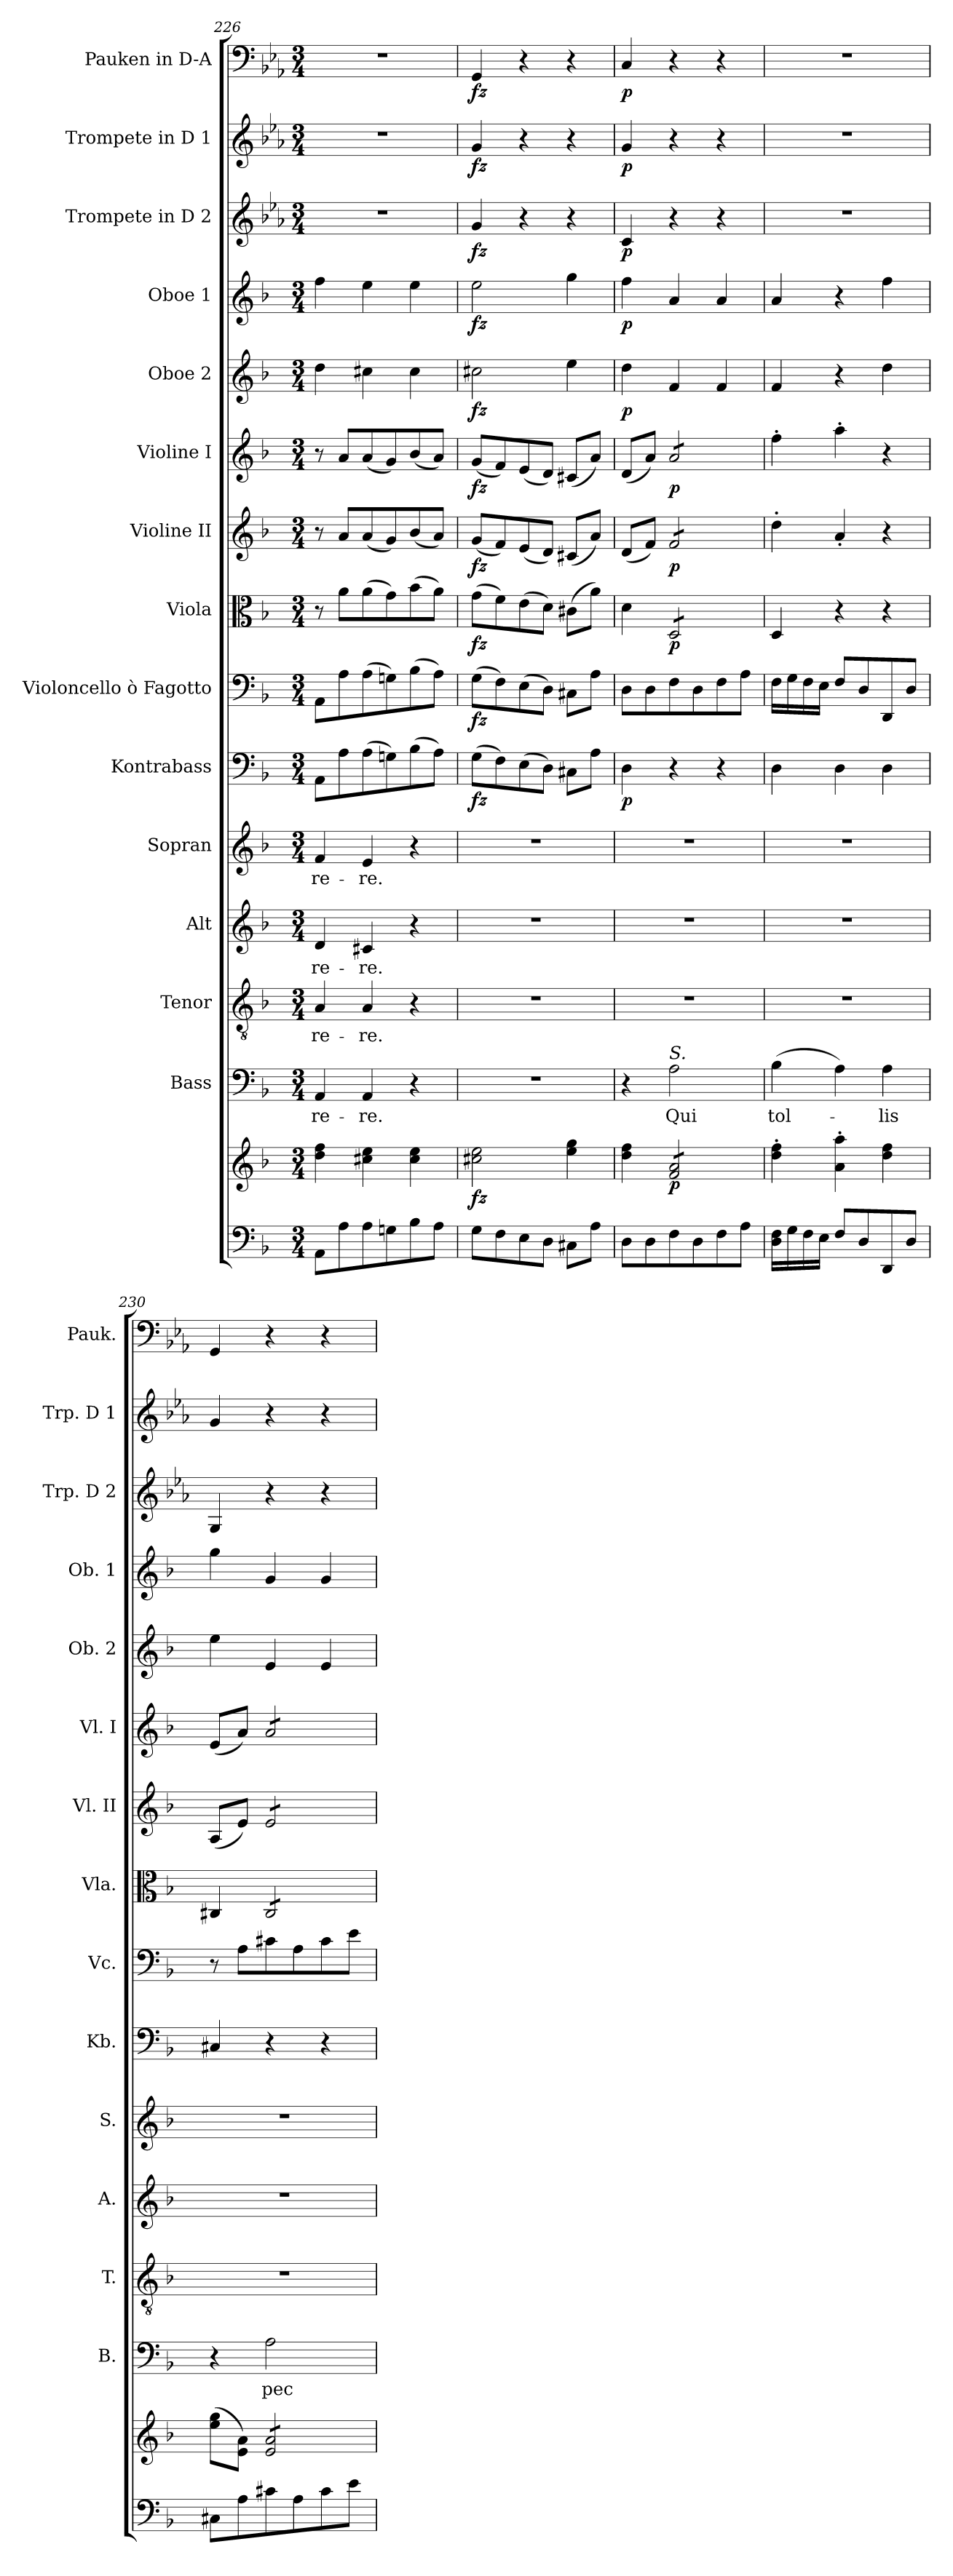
**kern	**kern	**dynam	**kern	**text	**kern	**text	**kern	**text	**kern	**text	**kern	**dynam	**kern	**dynam	**kern	**dynam	**kern	**dynam	**kern	**dynam	**kern	**dynam	**kern	**dynam	**kern	**dynam	**kern	**dynam	**kern	**dynam
*part15	*part15	*part15	*part14	*part14	*part13	*part13	*part12	*part12	*part11	*part11	*part10	*part10	*part9	*part9	*part8	*part8	*part7	*part7	*part6	*part6	*part5	*part5	*part4	*part4	*part3	*part3	*part2	*part2	*part1	*part1
*staff16	*staff15	*staff15/16	*staff14	*staff14	*staff13	*staff13	*staff12	*staff12	*staff11	*staff11	*staff10	*staff10	*staff9	*staff9	*staff8	*staff8	*staff7	*staff7	*staff6	*staff6	*staff5	*staff5	*staff4	*staff4	*staff3	*staff3	*staff2	*staff2	*staff1	*staff1
*	*	*	*I"Bass	*	*I"Tenor	*	*I"Alt	*	*I"Sopran	*	*I"Kontrabass	*	*I"Violoncello ò Fagotto	*	*I"Viola	*	*I"Violine II	*	*I"Violine I	*	*I"Oboe 2	*	*I"Oboe 1	*	*I"Trompete in D 2	*	*I"Trompete in D 1	*	*I"Pauken in D-A	*
*	*	*	*I'B.	*	*I'T.	*	*I'A.	*	*I'S.	*	*I'Kb.	*	*I'Vc.	*	*I'Vla.	*	*I'Vl. II	*	*I'Vl. I	*	*I'Ob. 2	*	*I'Ob. 1	*	*I'Trp. D 2	*	*I'Trp. D 1	*	*I'Pauk.	*
*clefF4	*clefG2	*	*clefF4	*	*clefGv2	*	*clefG2	*	*clefG2	*	*clefF4	*	*clefF4	*	*clefC3	*	*clefG2	*	*clefG2	*	*clefG2	*	*clefG2	*	*clefG2	*	*clefG2	*	*clefF4	*
*	*	*	*	*	*	*	*	*	*	*	*ITrd7c12	*	*	*	*	*	*	*	*	*	*	*	*	*	*ITrd-1c-2	*	*ITrd-1c-2	*	*ITrd-1c-2	*
*k[b-]	*k[b-]	*	*k[b-]	*	*k[b-]	*	*k[b-]	*	*k[b-]	*	*k[b-]	*	*k[b-]	*	*k[b-]	*	*k[b-]	*	*k[b-]	*	*k[b-]	*	*k[b-]	*	*k[b-]	*	*k[b-]	*	*k[b-]	*
*F:	*F:	*	*F:	*	*F:	*	*F:	*	*F:	*	*F:	*	*F:	*	*F:	*	*F:	*	*F:	*	*F:	*	*F:	*	*F:	*	*F:	*	*F:	*
*M3/4	*M3/4	*	*M3/4	*	*M3/4	*	*M3/4	*	*M3/4	*	*M3/4	*	*M3/4	*	*M3/4	*	*M3/4	*	*M3/4	*	*M3/4	*	*M3/4	*	*M3/4	*	*M3/4	*	*M3/4	*
=226	=226	=226	=226	=226	=226	=226	=226	=226	=226	=226	=226	=226	=226	=226	=226	=226	=226	=226	=226	=226	=226	=226	=226	=226	=226	=226	=226	=226	=226	=226
!	!	!	!	!LO:LY:b	!	!LO:LY:b	!	!LO:LY:b	!	!LO:LY:b	!	!	!	!	!	!	!	!	!	!	!	!	!	!	!	!	!	!	!	!
8AA\L	4dd\ 4ff\	.	4AA/	-re-	4A/	-re-	4d/	-re-	4f/	-re-	8AAA\L	.	8AA\L	.	8r	.	8r	.	8r	.	4dd\	.	4ff\	.	2.r	.	2.r	.	2.r	.
8A\	.	.	.	.	.	.	.	.	.	.	8AA\	.	8A\	.	8a\L	.	8a/L	.	8a/L	.	.	.	.	.	.	.	.	.	.	.
!	!	!	!	!LO:LY:b	!	!LO:LY:b	!	!LO:LY:b	!	!LO:LY:b	!	!	!	!	!	!	!	!	!	!	!	!	!	!	!	!	!	!	!	!
8A\	4cc#X\ 4ee\	.	4AA/	-re.	4A/	-re.	4c#X/	-re.	4e/	-re.	(>8AA\	.	(>8A\	.	(>8a\	.	(<8a/	.	(<8a/	.	4cc#X\	.	4ee\	.	.	.	.	.	.	.
8Gn\	.	.	.	.	.	.	.	.	.	.	8GGn\)	.	8Gn\)	.	8g\)	.	8g/)	.	8g/)	.	.	.	.	.	.	.	.	.	.	.
8B-\	4cc#\ 4ee\	.	4r	.	4r	.	4r	.	4r	.	(>8BB-\	.	(>8B-\	.	(>8b-\	.	(<8b-/	.	(<8b-/	.	4cc#\	.	4ee\	.	.	.	.	.	.	.
8A\J	.	.	.	.	.	.	.	.	.	.	8AA\J)	.	8A\J)	.	8a\J)	.	8a/J)	.	8a/J)	.	.	.	.	.	.	.	.	.	.	.
=227	=227	=227	=227	=227	=227	=227	=227	=227	=227	=227	=227	=227	=227	=227	=227	=227	=227	=227	=227	=227	=227	=227	=227	=227	=227	=227	=227	=227	=227	=227
!	!	!LO:DY:b	!	!	!	!	!	!	!	!	!	!LO:DY:b	!	!LO:DY:b	!	!LO:DY:b	!	!LO:DY:b	!	!LO:DY:b	!	!LO:DY:b	!	!LO:DY:b	!	!LO:DY:b	!	!LO:DY:b	!	!LO:DY:b
8G\L	2cc#X\ 2ee\	fz	2.r	.	2.r	.	2.r	.	2.r	.	(>8GG\L	fz	(>8G\L	fz	(>8g\L	fz	(<8g/L	fz	(<8g/L	fz	2cc#X\	fz	2ee\	fz	4a/	fz	4a/	fz	4AA/	fz
8F\	.	.	.	.	.	.	.	.	.	.	8FF\)	.	8F\)	.	8f\)	.	8f/)	.	8f/)	.	.	.	.	.	.	.	.	.	.	.
8E\	.	.	.	.	.	.	.	.	.	.	(>8EE\	.	(>8E\	.	(>8e\	.	(<8e/	.	(<8e/	.	.	.	.	.	4r	.	4r	.	4r	.
8D\J	.	.	.	.	.	.	.	.	.	.	8DD\J)	.	8D\J)	.	8d\J)	.	8d/J)	.	8d/J)	.	.	.	.	.	.	.	.	.	.	.
8C#X\L	4ee\ 4gg\	.	.	.	.	.	.	.	.	.	8CC#X\L	.	8C#X\L	.	(>8c#X\L	.	(<8c#X/L	.	(<8c#X/L	.	4ee\	.	4gg\	.	4r	.	4r	.	4r	.
8A\J	.	.	.	.	.	.	.	.	.	.	8AA\J	.	8A\J	.	8a\J)	.	8a/J)	.	8a/J)	.	.	.	.	.	.	.	.	.	.	.
!!LO:PB:g=z
=228	=228	=228	=228	=228	=228	=228	=228	=228	=228	=228	=228	=228	=228	=228	=228	=228	=228	=228	=228	=228	=228	=228	=228	=228	=228	=228	=228	=228	=228	=228
!	!	!	!	!	!	!	!	!	!	!	!	!LO:DY:b	!	!	!	!	!	!	!	!	!	!LO:DY:b	!	!LO:DY:b	!	!LO:DY:b	!	!LO:DY:b	!	!LO:DY:b
8D\L	4dd\ 4ff\	.	4r	.	2.r	.	2.r	.	2.r	.	4DD\	p	8D\L	.	4d\	.	(<8d/L	.	(<8d/L	.	4dd\	p	4ff\	p	4d/	p	4a/	p	4D/	p
8D\	.	.	.	.	.	.	.	.	.	.	.	.	8D\	.	.	.	8f/J)	.	8a/J)	.	.	.	.	.	.	.	.	.	.	.
!	!	!	!LO:TX:a:i:t=S.	!	!	!	!	!	!	!	!	!	!	!	!	!	!	!	!	!	!	!	!	!	!	!	!	!	!	!
!	!	!LO:DY:b	!	!LO:LY:b	!	!	!	!	!	!	!	!	!	!	!	!LO:DY:b	!	!LO:DY:b	!	!LO:DY:b	!	!	!	!	!	!	!	!	!	!
*	*tremolo	*	*	*	*	*	*	*	*	*	*	*	*	*	*	*	*	*	*	*	*	*	*	*	*	*	*	*	*	*
*	*	*	*	*	*	*	*	*	*	*	*	*	*	*	*tremolo	*	*	*	*	*	*	*	*	*	*	*	*	*	*	*
*	*	*	*	*	*	*	*	*	*	*	*	*	*	*	*	*	*tremolo	*	*	*	*	*	*	*	*	*	*	*	*	*
*	*	*	*	*	*	*	*	*	*	*	*	*	*	*	*	*	*	*	*tremolo	*	*	*	*	*	*	*	*	*	*	*
8F\	8f/ 8a/L	p	2A\	Qui	.	.	.	.	.	.	4r	.	8F\	.	8D/L	p	8f/L	p	8a/L	p	4f/	.	4a/	.	4r	.	4r	.	4r	.
8D\	8f/ 8a/	.	.	.	.	.	.	.	.	.	.	.	8D\	.	8D/	.	8f/	.	8a/	.	.	.	.	.	.	.	.	.	.	.
8F\	8f/ 8a/	.	.	.	.	.	.	.	.	.	4r	.	8F\	.	8D/	.	8f/	.	8a/	.	4f/	.	4a/	.	4r	.	4r	.	4r	.
8A\J	8f/ 8a/J	.	.	.	.	.	.	.	.	.	.	.	8A\J	.	8D/J	.	8f/J	.	8a/J	.	.	.	.	.	.	.	.	.	.	.
*	*	*	*	*	*	*	*	*	*	*	*	*	*	*	*	*	*	*	*Xtremolo	*	*	*	*	*	*	*	*	*	*	*
*	*	*	*	*	*	*	*	*	*	*	*	*	*	*	*	*	*Xtremolo	*	*	*	*	*	*	*	*	*	*	*	*	*
*	*	*	*	*	*	*	*	*	*	*	*	*	*	*	*Xtremolo	*	*	*	*	*	*	*	*	*	*	*	*	*	*	*
*	*Xtremolo	*	*	*	*	*	*	*	*	*	*	*	*	*	*	*	*	*	*	*	*	*	*	*	*	*	*	*	*	*
=229	=229	=229	=229	=229	=229	=229	=229	=229	=229	=229	=229	=229	=229	=229	=229	=229	=229	=229	=229	=229	=229	=229	=229	=229	=229	=229	=229	=229	=229	=229
!	!	!	!	!LO:LY:b	!	!	!	!	!	!	!	!	!	!	!	!	!	!	!	!	!	!	!	!	!	!	!	!	!	!
16D\ 16F\LL	4dd\'> 4ff\'>	.	(>4B-\	tol-	2.r	.	2.r	.	2.r	.	4DD\	.	16F\LL	.	4D/	.	4dd'>\	.	4ff'>\	.	4f/	.	4a/	.	2.r	.	2.r	.	2.r	.
16G\	.	.	.	.	.	.	.	.	.	.	.	.	16G\	.	.	.	.	.	.	.	.	.	.	.	.	.	.	.	.	.
16F\	.	.	.	.	.	.	.	.	.	.	.	.	16F\	.	.	.	.	.	.	.	.	.	.	.	.	.	.	.	.	.
16E\JJ	.	.	.	.	.	.	.	.	.	.	.	.	16E\JJ	.	.	.	.	.	.	.	.	.	.	.	.	.	.	.	.	.
8F/L	4a\'> 4aa\'>	.	4A\)	.	.	.	.	.	.	.	4DD\	.	8F/L	.	4r	.	4a'</	.	4aa'>\	.	4r	.	4r	.	.	.	.	.	.	.
8D/	.	.	.	.	.	.	.	.	.	.	.	.	8D/	.	.	.	.	.	.	.	.	.	.	.	.	.	.	.	.	.
!	!	!	!	!LO:LY:b	!	!	!	!	!	!	!	!	!	!	!	!	!	!	!	!	!	!	!	!	!	!	!	!	!	!
8DD/	4dd\ 4ff\	.	4A\	-lis	.	.	.	.	.	.	4DD\	.	8DD/	.	4r	.	4r	.	4r	.	4dd\	.	4ff\	.	.	.	.	.	.	.
8D/J	.	.	.	.	.	.	.	.	.	.	.	.	8D/J	.	.	.	.	.	.	.	.	.	.	.	.	.	.	.	.	.
=230	=230	=230	=230	=230	=230	=230	=230	=230	=230	=230	=230	=230	=230	=230	=230	=230	=230	=230	=230	=230	=230	=230	=230	=230	=230	=230	=230	=230	=230	=230
8C#X\L	(>8ee\ 8gg\L	.	4r	.	2.r	.	2.r	.	2.r	.	4CC#X/	.	8r	.	4C#X/	.	(<8A/L	.	(<8e/L	.	4ee\	.	4gg\	.	4A/	.	4a/	.	4AA/	.
8A\	8e\ 8a\J)	.	.	.	.	.	.	.	.	.	.	.	8A\L	.	.	.	8e/J)	.	8a/J)	.	.	.	.	.	.	.	.	.	.	.
!	!	!	!	!LO:LY:b	!	!	!	!	!	!	!	!	!	!	!	!	!	!	!	!	!	!	!	!	!	!	!	!	!	!
*	*tremolo	*	*	*	*	*	*	*	*	*	*	*	*	*	*	*	*	*	*	*	*	*	*	*	*	*	*	*	*	*
*	*	*	*	*	*	*	*	*	*	*	*	*	*	*	*tremolo	*	*	*	*	*	*	*	*	*	*	*	*	*	*	*
*	*	*	*	*	*	*	*	*	*	*	*	*	*	*	*	*	*tremolo	*	*	*	*	*	*	*	*	*	*	*	*	*
*	*	*	*	*	*	*	*	*	*	*	*	*	*	*	*	*	*	*	*tremolo	*	*	*	*	*	*	*	*	*	*	*
8c#X\	8e/ 8a/L	.	2A\	pec-	.	.	.	.	.	.	4r	.	8c#X\	.	8C#/L	.	8e/L	.	8a/L	.	4e/	.	4g/	.	4r	.	4r	.	4r	.
8A\	8e/ 8a/	.	.	.	.	.	.	.	.	.	.	.	8A\	.	8C#/	.	8e/	.	8a/	.	.	.	.	.	.	.	.	.	.	.
8c#\	8e/ 8a/	.	.	.	.	.	.	.	.	.	4r	.	8c#\	.	8C#/	.	8e/	.	8a/	.	4e/	.	4g/	.	4r	.	4r	.	4r	.
8e\J	8e/ 8a/J	.	.	.	.	.	.	.	.	.	.	.	8e\J	.	8C#/J	.	8e/J	.	8a/J	.	.	.	.	.	.	.	.	.	.	.
*	*	*	*	*	*	*	*	*	*	*	*	*	*	*	*	*	*	*	*Xtremolo	*	*	*	*	*	*	*	*	*	*	*
*	*	*	*	*	*	*	*	*	*	*	*	*	*	*	*	*	*Xtremolo	*	*	*	*	*	*	*	*	*	*	*	*	*
*	*	*	*	*	*	*	*	*	*	*	*	*	*	*	*Xtremolo	*	*	*	*	*	*	*	*	*	*	*	*	*	*	*
*	*Xtremolo	*	*	*	*	*	*	*	*	*	*	*	*	*	*	*	*	*	*	*	*	*	*	*	*	*	*	*	*	*
=	=	=	=	=	=	=	=	=	=	=	=	=	=	=	=	=	=	=	=	=	=	=	=	=	=	=	=	=	=	=
*-	*-	*-	*-	*-	*-	*-	*-	*-	*-	*-	*-	*-	*-	*-	*-	*-	*-	*-	*-	*-	*-	*-	*-	*-	*-	*-	*-	*-	*-	*-
